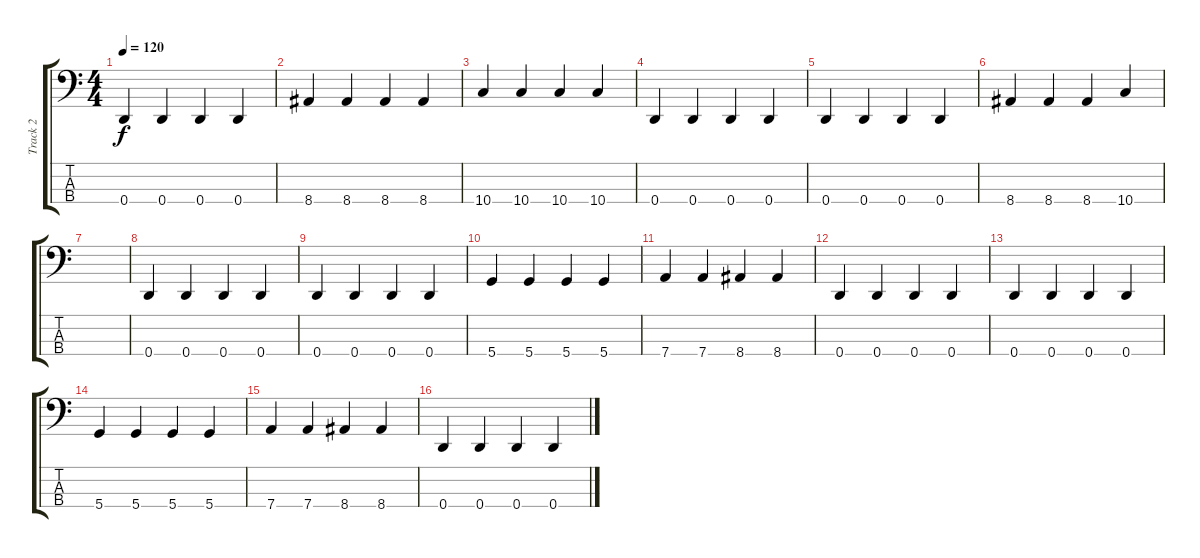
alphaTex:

\track ("Track 2" "Track 2") {instrument electricbassfinger}
\staff {score tabs}
\tuning (G2 D2 A1 D1) {hide}
\ts (4 4)
\tempo 120
\clef f4
\ks c
0.4.4{dy f} 0.4.4 0.4.4 0.4.4 |
8.4.4 8.4.4 8.4.4 8.4.4 |
10.4.4 10.4.4 10.4.4 10.4.4 |
0.4.4 0.4.4 0.4.4 0.4.4 |
0.4.4 0.4.4 0.4.4 0.4.4 |
8.4.4 8.4.4 8.4.4 10.4.4 |
|
0.4.4 0.4.4 0.4.4 0.4.4 |
0.4.4 0.4.4 0.4.4 0.4.4 |
5.4.4 5.4.4 5.4.4 5.4.4 |
7.4.4 7.4.4 8.4.4 8.4.4 |
0.4.4 0.4.4 0.4.4 0.4.4 |
0.4.4 0.4.4 0.4.4 0.4.4 |
5.4.4 5.4.4 5.4.4 5.4.4 |
7.4.4 7.4.4 8.4.4 8.4.4 |
0.4.4 0.4.4 0.4.4 0.4.4
